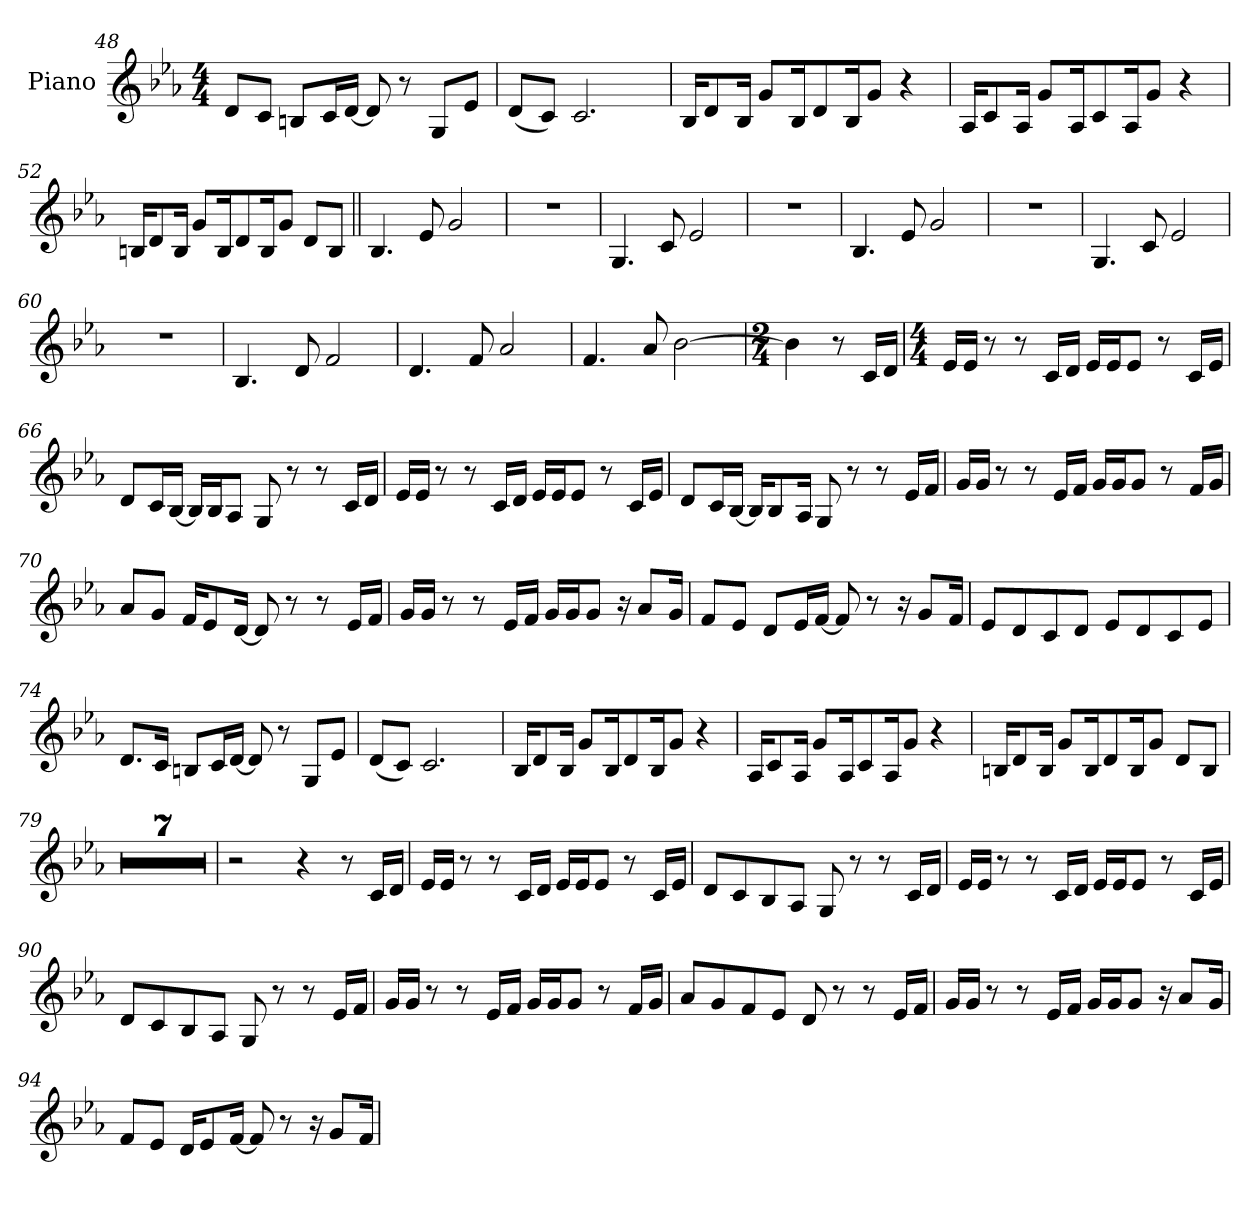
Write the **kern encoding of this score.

**kern
*part1
*staff1
*I"Piano
*I'Pno.
*clefG2
*k[b-e-a-]
*M4/4
=48
8dL
8cJ
8BnL
16cL
[16dJJ
8d]
8r
8GL
8e-J
=49
(8dL
8cJ)
2.c
=50
16B-!KL
8d!
16B-!Jk
8g!L
16B-!K
8d!
16B-!K
8g!J
4r
=51
16A-!KL
8c!
16A-!Jk
8g!L
16A-!K
8c!
16A-!K
8g!J
4r
=52
16Bn!KL
8d!
16B!Jk
8g!L
16B!K
8d!
16B!K
8g!J
8d!L
8B!J
=53||
4.B-
8e-
2g
=54
1r
=55
4.G
8c
2e-
=56
1r
=57
4.B-
8e-
2g
=58
1r
=59
4.G
8c
2e-
=60
1r
=61
4.B-
8d
2f
=62
4.d
8f
2a-
=63
4.f
8a-
[2b-
=64
*M2/4
4b-]
8r
16cLL
16dJJ
=65
*M4/4
16e-LL
16e-JJ
8r
8r
16cLL
16dJJ
16e-LL
16e-J
8e-J
8r
16cLL
16e-JJ
=66
8dL
16cL
[16B-JJ
16B-LL]
16B-J
8A-J
8G
8r
8r
16cLL
16dJJ
=67
16e-LL
16e-JJ
8r
8r
16cLL
16dJJ
16e-LL
16e-J
8e-J
8r
16cLL
16e-JJ
=68
8dL
16cL
[16B-JJ
16B-KL]
8B-
16A-Jk
8G
8r
8r
16e-LL
16fJJ
=69
16gLL
16gJJ
8r
8r
16e-LL
16fJJ
16gLL
16gJ
8gJ
8r
16fLL
16gJJ
=70
8a-L
8gJ
16fKL
8e-
[16dJk
8d]
8r
8r
16e-LL
16fJJ
=71
16gLL
16gJJ
8r
8r
16e-LL
16fJJ
16gLL
16gJ
8gJ
16r
8a-L
16gJk
=72
8fL
8e-J
8dL
16e-L
[16fJJ
8f]
8r
16r
8gL
16fJk
=73
8e-L
8d
8c
8dJ
8e-L
8d
8c
8e-J
=74
8.dL
16cJk
8BnL
16cL
[16dJJ
8d]
8r
8GL
8e-J
=75
(8dL
8cJ)
2.c
=76
16B-!KL
8d!
16B-!Jk
8g!L
16B-!K
8d!
16B-!K
8g!J
4r
=77
16A-!KL
8c!
16A-!Jk
8g!L
16A-!K
8c!
16A-!K
8g!J
4r
=78
16Bn!KL
8d!
16B!Jk
8g!L
16B!K
8d!
16B!K
8g!J
8d!L
8B!J
=79
1r
=80
1r
=81
1r
=82
1r
=83
1r
=84
1r
=85
1r
=86
2r
4r
8r
16cLL
16dJJ
=87
16e-LL
16e-JJ
8r
8r
16cLL
16dJJ
16e-LL
16e-J
8e-J
8r
16cLL
16e-JJ
=88
8dL
8c
8B-
8A-J
8G
8r
8r
16cLL
16dJJ
=89
16e-LL
16e-JJ
8r
8r
16cLL
16dJJ
16e-LL
16e-J
8e-J
8r
16cLL
16e-JJ
=90
8dL
8c
8B-
8A-J
8G
8r
8r
16e-LL
16fJJ
=91
16gLL
16gJJ
8r
8r
16e-LL
16fJJ
16gLL
16gJ
8gJ
8r
16fLL
16gJJ
=92
8a-L
8g
8f
8e-J
8d
8r
8r
16e-LL
16fJJ
=93
16gLL
16gJJ
8r
8r
16e-LL
16fJJ
16gLL
16gJ
8gJ
16r
8a-L
16gJk
=94
8fL
8e-J
16dKL
8e-
[16fJk
8f]
8r
16r
8gL
16fJk
=
*-
